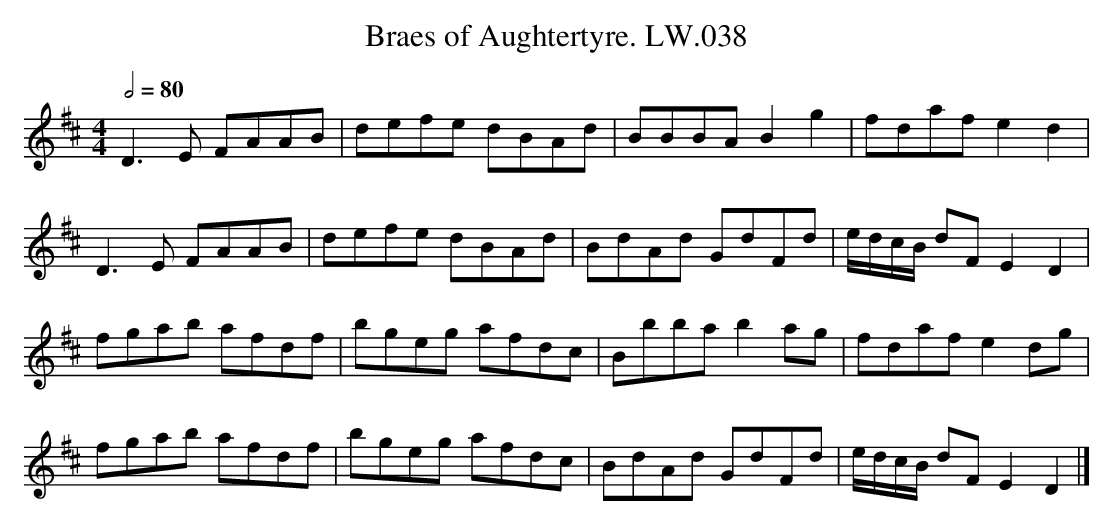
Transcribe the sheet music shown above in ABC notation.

X:1
T:Braes of Aughtertyre. LW.038
M:4/4
Q:1/2=80
L:1/8
K:D
D3E FAAB | defe dBAd | BBBA B2g2 | fdaf e2d2 |
D3E FAAB | defe dBAd | BdAd GdFd | e/d/c/B/ dF E2D2 |
fgab afdf | bgeg afdc | Bbba b2ag | fdaf e2 dg |
fgab afdf | bgeg afdc | BdAd GdFd |  e/d/c/B/ dF E2D2 |]
